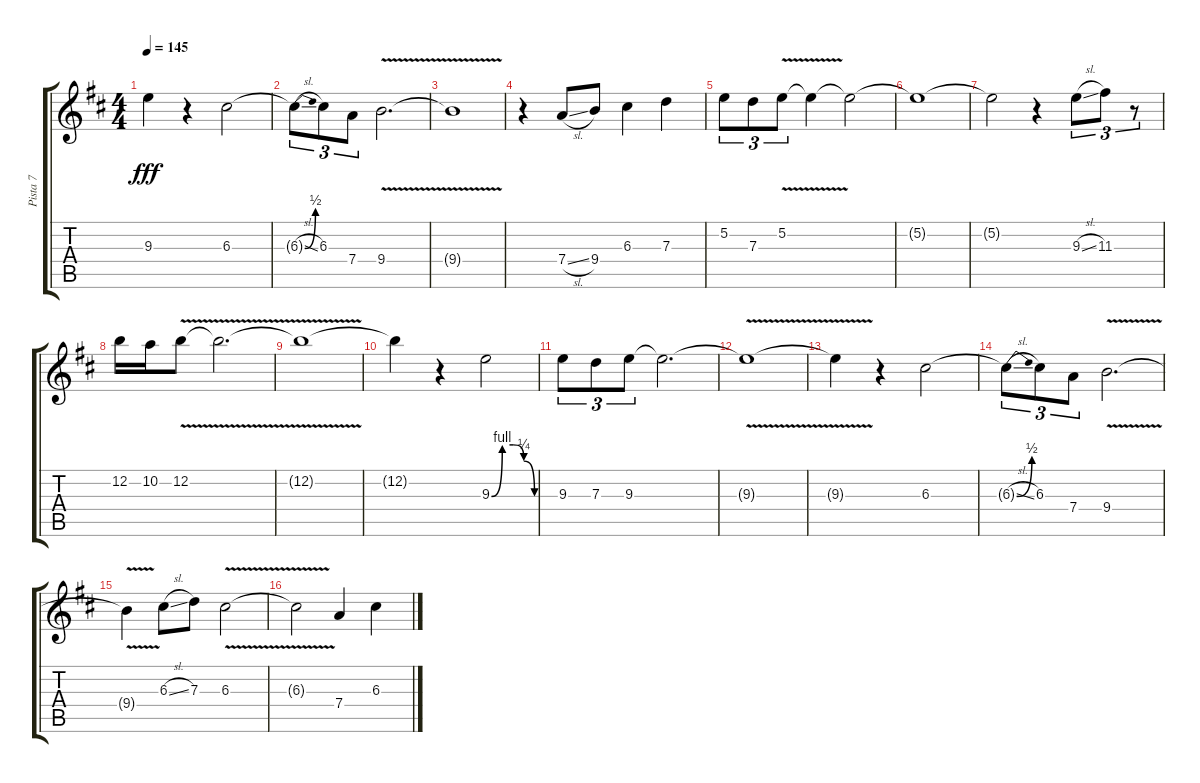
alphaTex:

\track ("Pista 7" "Pista 7") {instrument overdrivenguitar}
\staff {score tabs}
\tuning (E4 B3 G3 D3 A2 E2) {hide}
\ts (4 4)
\tempo 145
\clef g2
\ks d
9.3{t}.4{dy fff} r.4 6.3.2 |
6.3{be (bend 0 0 60 2) sl t}.8{tu (3 2)} 6.3.8{tu (3 2)} 7.4.8{tu (3 2)} 9.4{v}.2{d} |
9.4{t}.1 |
r.4 7.4{sl}.8 9.4.8 6.3.4 7.3.4 |
5.2.8{tu (3 2)} 7.3.8{tu (3 2)} 5.2{v}.8{tu (3 2)} 5.2{t}.4 5.2{t}.2 |
5.2{t}.1 |
5.2{t}.2 r.4 9.3{sl}.8{tu (3 2)} 11.3.8{tu (3 2)} r.8{tu (3 2)} |
12.2.16 10.2.16 12.2{v}.8 12.2{v t}.2{d} |
12.2{t}.1 |
12.2{t}.4 r.4 9.3{be (custom 0 0 15 4 30 4 45 1 60 0)}.2 |
9.3.8{tu (3 2)} 7.3.8{tu (3 2)} 9.3.8{tu (3 2)} 9.3{t}.2{d} |
9.3{v t}.1 |
9.3{t}.4 r.4 6.3.2 |
6.3{be (bend 0 0 60 2) sl t}.8{tu (3 2)} 6.3.8{tu (3 2)} 7.4.8{tu (3 2)} 9.4{v}.2{d} |
9.4{t}.4 6.3{sl}.8 7.3.8 6.3{v}.2 |
6.3{t}.2 7.4.4 6.3.4
